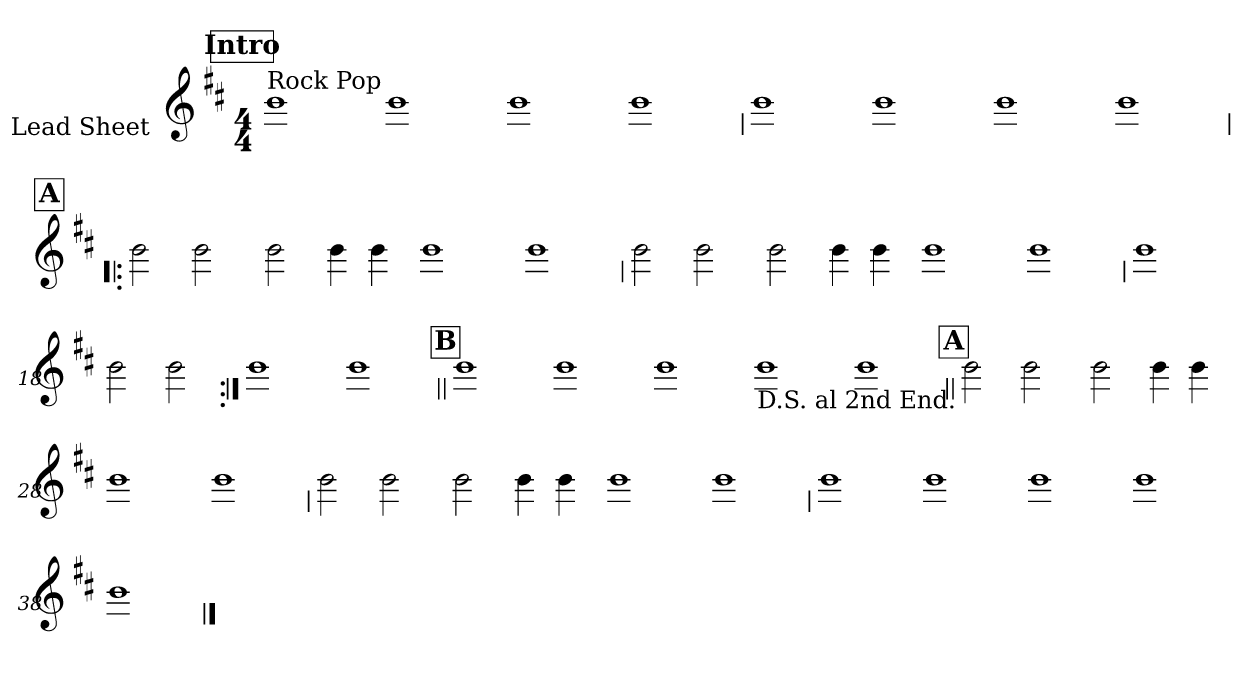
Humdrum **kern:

**kern
*part1
*staff1
*I"Lead Sheet
*stria0
*clefG2
*k[f#c#]
*D:
*M4/4
*MM111
!!LO:REH:place=s1:a:t=Intro
=1||
!LO:TX:a:t=Rock Pop
1b
=2-
1b
=3-
1b
=4-
1b
!!LO:LB:g=z
=5
1b
=6-
1b
=7-
1b
=8-
1b
!!LO:LB:g=z
!!LO:REH:place=s1:a:t=A
=9!|:
2b
2b
=10-
2b
4b
4b
=11-
1b
=12-
1b
!!LO:LB:g=z
=13
2b
2b
=14-
2b
4b
4b
=15-
1b
=16-
1b
!!LO:LB:g=z
=17
1b
=18-
2b
2b
=19:|!
1b
=20-
1b
!!LO:LB:g=z
!!LO:REH:place=s1:a:t=B
=21||
1b
=22-
1b
=23-
1b
=24-
!LO:TX:b:t=D.S. al 2nd End.
1b
=25-
1b
!!LO:LB:g=z
!!LO:REH:place=s1:a:t=A
=26||
2b
2b
=27-
2b
4b
4b
=28-
1b
=29-
1b
!!LO:LB:g=z
=30
2b
2b
=31-
2b
4b
4b
=32-
1b
=33-
1b
!!LO:LB:g=z
=34
1b
=35-
1b
=36-
1b
=37-
1b
=38-
1b
==
*-
